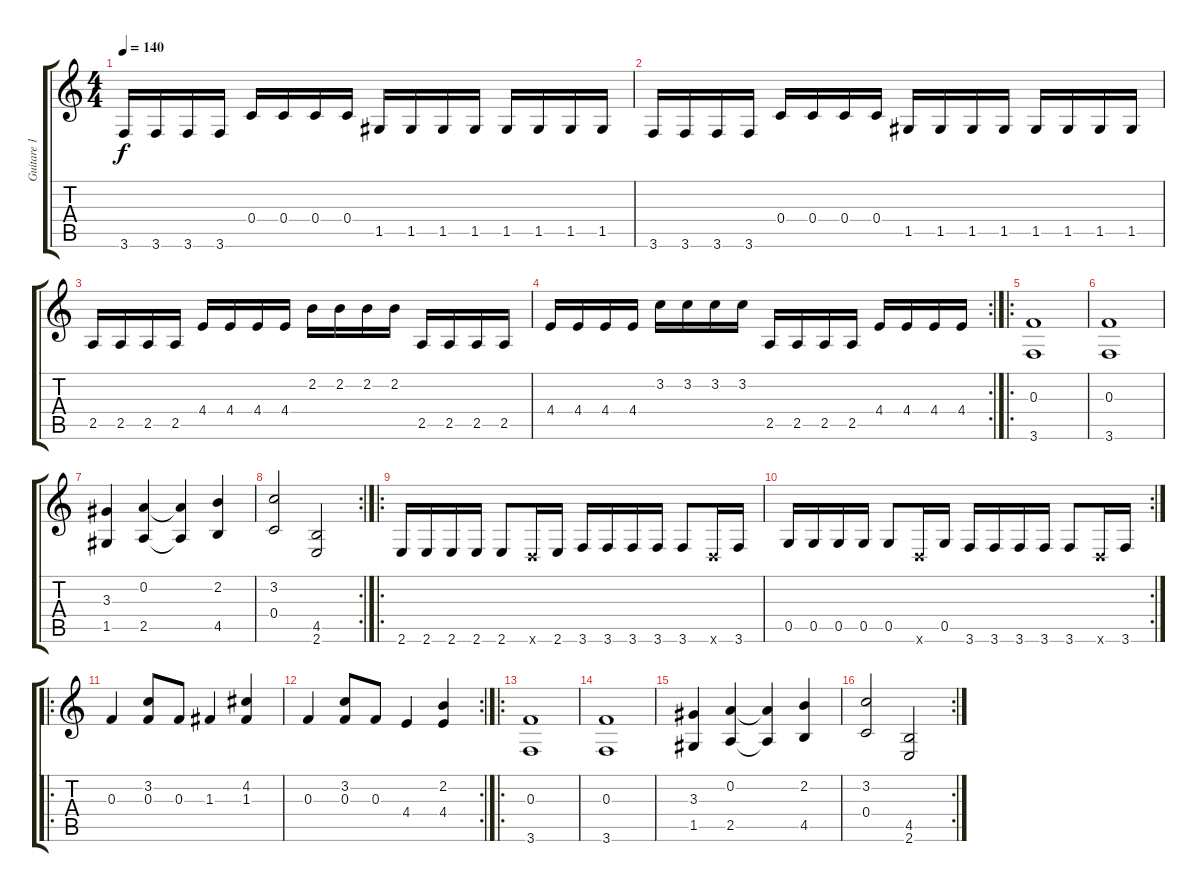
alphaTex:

\track ("Guitare 1" "Guitare 1") {instrument overdrivenguitar}
\staff {score tabs}
\tuning (D4 A3 F3 C3 G2 D2) {hide}
\ts (4 4)
\tempo 140
\clef g2
\ks c
3.6.16{dy f instrument overdrivenguitar} 3.6.16 3.6.16 3.6.16 0.4.16 0.4.16 0.4.16 0.4.16 1.5.16 1.5.16 1.5.16 1.5.16 1.5.16 1.5.16 1.5.16 1.5.16 |
3.6.16 3.6.16 3.6.16 3.6.16 0.4.16 0.4.16 0.4.16 0.4.16 1.5.16 1.5.16 1.5.16 1.5.16 1.5.16 1.5.16 1.5.16 1.5.16 |
2.5.16 2.5.16 2.5.16 2.5.16 4.4.16 4.4.16 4.4.16 4.4.16 2.2.16 2.2.16 2.2.16 2.2.16 2.5.16 2.5.16 2.5.16 2.5.16 |
\rc 2
4.4.16 4.4.16 4.4.16 4.4.16 3.2.16 3.2.16 3.2.16 3.2.16 2.5.16 2.5.16 2.5.16 2.5.16 4.4.16 4.4.16 4.4.16 4.4.16 |
\ro
(0.3 3.6).1 |
(0.3 3.6).1 |
(3.3 1.5).4 (0.2 2.5).4 (0.2{t} 2.5{t}).4 (2.2 4.5).4 |
\rc 2
(3.2 0.4).2 (4.5 2.6).2 |
\ro
2.6.16 2.6.16 2.6.16 2.6.16 2.6.8 0.6{x}.16 2.6.16 3.6.16 3.6.16 3.6.16 3.6.16 3.6.8 0.6{x}.16 3.6.16 |
\rc 2
0.5.16 0.5.16 0.5.16 0.5.16 0.5.8 0.6{x}.16 0.5.16 3.6.16 3.6.16 3.6.16 3.6.16 3.6.8 0.6{x}.16 3.6.16 |
\ro
0.3.4 (3.2 0.3).8 0.3.8 1.3.4 (4.2 1.3).4 |
\rc 2
0.3.4 (3.2 0.3).8 0.3.8 4.4.4 (2.2 4.4).4 |
\ro
(0.3 3.6).1 |
(0.3 3.6).1 |
(3.3 1.5).4 (0.2 2.5).4 (0.2{t} 2.5{t}).4 (2.2 4.5).4 |
\rc 2
(3.2 0.4).2 (4.5 2.6).2
